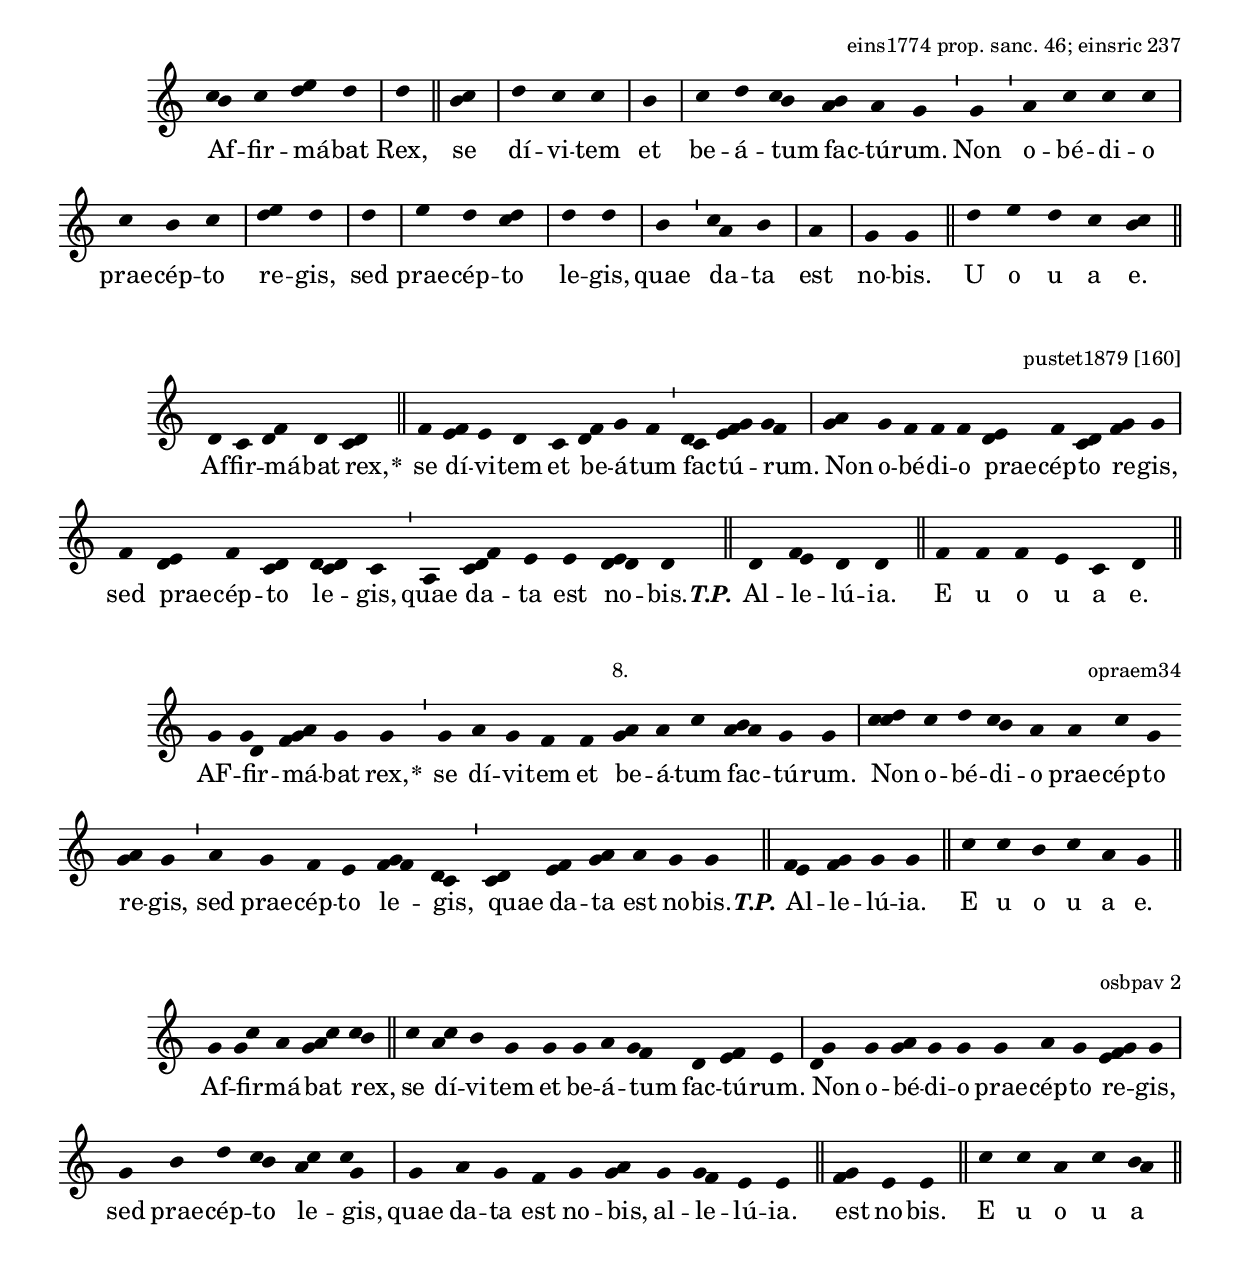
\version "2.19.32"

\include "../lib/synopsis.ily"

\score {
  \transpose c c' {
    \plainchant
    \melisma { c' b } c' \melisma { d' e' } d' \bar "|" d' \bar "||"
    \melisma { b c' } \bar "|" d' c' c' \bar "|" b \bar "|" c' d' \melisma { c' b } \melisma { a b } a g \bar "'"
    g \bar "'" a c' c' c' \bar "|" c' b c' \bar "|" \melisma { d' e' } d' \bar "|"
    d' \bar "|" e' d' \melisma { c' d' } \bar "|" d' d' \bar "|"
    b \bar "'" \melisma { c' a } b \bar "|" a \bar "|" g g \bar "||"
    d' e' d' c' \melisma { b c' } \bar "||"
  }
  \addlyrics {
    Af -- fir -- má -- bat Rex,
    se dí -- vi -- tem et be -- á -- tum
    fac -- tú -- rum.
    Non o -- bé -- di -- o prae -- cép -- to re -- gis,
    sed prae -- cép -- to le -- gis,
    quae da -- ta est no -- bis.
    U o u a e.
  }
  \header {
    fontes = "eins1774 prop. sanc. 46; einsric 237"
  }
}

\score {
  \transpose c c' {
    \plainchant
    d4 c \melisma{ d f } d \melisma{ c d } \bar "||"
    f \melisma{ e f } e d c \melisma{ d f } g f \bar "'"
    \melisma{ d c } \melisma{ e f g } \melisma{ g f } \bar "|"
    \melisma{ g a } g f f f \melisma{ d e } f \melisma{ c d } \melisma{ f g } g \bar "|"
    f \melisma{ d e } f \melisma{ c d } \melisma{ d c d } c \bar "'"
    a, \melisma{ c d f } e e \melisma{ d e d } d \bar "||"
    d \melisma{ f e } d d \bar "||"
    f f f e c d \bar "||"
  }
  \addlyrics {
    Af -- fir -- má -- bat rex, \set stanza = \markup{"*"}
    se dí -- vi -- tem et be -- á -- tum
    fac -- tú -- rum.
    Non o -- bé -- di -- o prae -- cép -- to re -- gis,
    sed prae -- cép -- to le -- gis,
    quae da -- ta est no -- bis.
    \set stanza = \markup{\italic{T.P.}}
    Al -- le -- lú -- ia.
    E u o u a e.
  }
  \header {
    fontes = "pustet1879 [160]"
  }
}

\score {
  \transpose c c' {
    \plainchant
    g4 \melisma { g d } \melisma { f g a } g \bar "" g \bar "'"
    g \bar "" a g f \bar "" f \bar "" \melisma { g a } a c' \bar "" \melisma { a b a } g g \bar "|"
    \melisma { c' c' d' } \bar "" c' d' \melisma { c' b } a \bar "" a c' g \bar "" \melisma { g a } g \bar "'"
    a \bar "" g f e \bar "" \melisma { f g f } \melisma { d c } \bar "'"
    \melisma { c d } \bar "" \melisma { e f } \melisma { g a } \bar "" a \bar "" g g \bar "||"
    \melisma { f e } \melisma { f g } g g \bar "||"
    c' \bar "" c' \bar "" b \bar "" c' \bar "" a \bar "" g \bar "||"
  }
  \addlyrics {
    AF -- fir -- má -- bat rex, \set stanza = \markup{"*"}
    se dí -- vi -- tem et be -- á -- tum fac -- tú -- rum.
    Non o -- bé -- di -- o prae -- cép -- to re -- gis,
    sed prae -- cép -- to le -- gis,
    quae da -- ta est no -- bis.
    \set stanza = \markup{\italic{T.P.}}
    Al -- le -- lú -- ia.
    E u o u a e.
  }
  \header {
    annotation = "8."
    mode = "8"
    office-part = "antiphona"
    fontes = "opraem34"
  }
}

\score {
  \transpose c c' {
    \plainchant
    g4 \melisma { g c' } a \melisma { g a c' } \melisma { c' b } \bar "||"
    c' \melisma { a c' } b g g g a \melisma { g f } d \melisma { e f } e \bar "|"
    \melisma { d g } g \melisma { g a } g g g a g \melisma { e f g } g \bar "|"
    g b d' \melisma { c' b } \melisma { a c' } \melisma { c' g } \bar "|"
    g a g f g \melisma { g a } g \melisma { g f } e e \bar "||"
    \melisma { f g } e e \bar "||"
    c' c' a c' \melisma { b a } \bar "||"
  }
  \addlyrics {
    Af -- fir -- má -- bat rex,
    se dí -- vi -- tem et be -- á -- tum
    fac -- tú -- rum.
    Non o -- bé -- di -- o prae -- cép -- to re -- gis,
    sed prae -- cép -- to le -- gis,
    quae da -- ta est no -- bis, al -- le -- lú -- ia.
    est no -- bis.
    E u o u a e.
  }
  \header {
    fontes = "osbpav 2"
  }
}

%{
\score {
  \transpose c c' {
    \plainchant

  }
  \addlyrics {

  }
  \header {
    fontes = ""
  }
}
%}